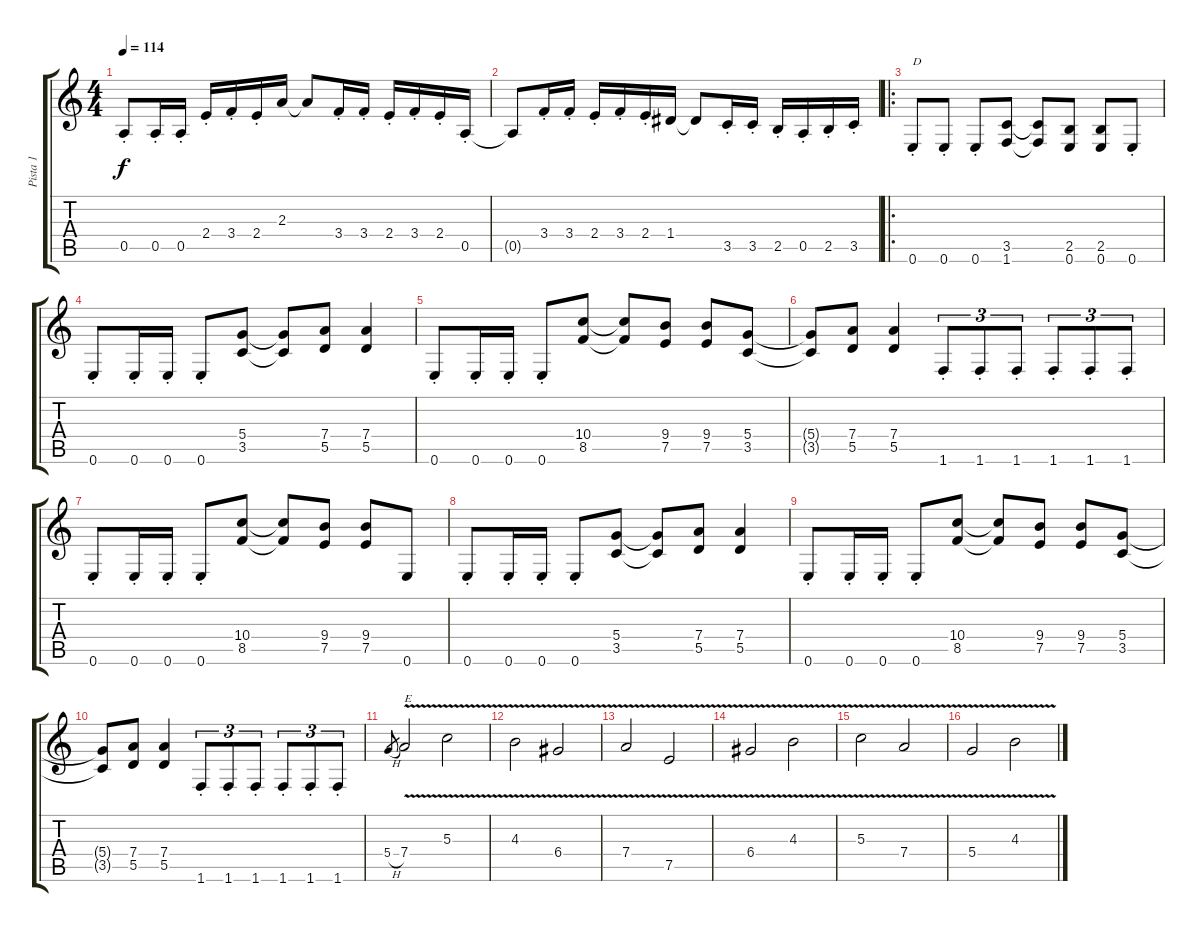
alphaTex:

\track ("Pista 1" "Pista 1") {instrument overdrivenguitar}
\staff {score tabs}
\tuning (E4 B3 G3 D3 A2 E2) {hide}
\ts (4 4)
\tempo 114
\clef g2
\ks c
0.5{st}.8{dy f} 0.5{st}.16 0.5{st}.16 2.4{st}.16 3.4{st}.16 2.4{st}.16 2.3.16 2.3{t}.8 3.4{st}.16 3.4{st}.16 2.4{st}.16 3.4{st}.16 2.4{st}.16 0.5{st}.16 |
0.5{t}.8 3.4{st}.16 3.4{st}.16 2.4{st}.16 3.4{st}.16 2.4{st}.16 1.4.16 1.4{t}.8 3.5{st}.16 3.5{st}.16 2.5{st}.16 0.5{st}.16 2.5{st}.16 3.5{st}.16 |
\ro
0.6{st}.8{txt "D"} 0.6{st}.8 0.6{st}.8 (3.5 1.6).8 (3.5{t} 1.6{t}).8 (2.5 0.6).8 (2.5 0.6).8 0.6{st}.8 |
0.6{st}.8 0.6{st}.16 0.6{st}.16 0.6{st}.8 (5.4 3.5).8 (5.4{t} 3.5{t}).8 (7.4 5.5).8 (7.4 5.5).4 |
0.6{st}.8 0.6{st}.16 0.6{st}.16 0.6{st}.8 (10.4 8.5).8 (10.4{t} 8.5{t}).8 (9.4 7.5).8 (9.4 7.5).8 (5.4 3.5).8 |
(5.4{t} 3.5{t}).8 (7.4 5.5).8 (7.4 5.5).4 1.6{st}.8{tu (3 2)} 1.6{st}.8{tu (3 2)} 1.6{st}.8{tu (3 2)} 1.6{st}.8{tu (3 2)} 1.6{st}.8{tu (3 2)} 1.6{st}.8{tu (3 2)} |
0.6{st}.8 0.6{st}.16 0.6{st}.16 0.6{st}.8 (10.4 8.5).8 (10.4{t} 8.5{t}).8 (9.4 7.5).8 (9.4 7.5).8 0.6.8 |
0.6{st}.8 0.6{st}.16 0.6{st}.16 0.6{st}.8 (5.4 3.5).8 (5.4{t} 3.5{t}).8 (7.4 5.5).8 (7.4 5.5).4 |
0.6{st}.8 0.6{st}.16 0.6{st}.16 0.6{st}.8 (10.4 8.5).8 (10.4{t} 8.5{t}).8 (9.4 7.5).8 (9.4 7.5).8 (5.4 3.5).8 |
(5.4{t} 3.5{t}).8 (7.4 5.5).8 (7.4 5.5).4 1.6{st}.8{tu (3 2)} 1.6{st}.8{tu (3 2)} 1.6{st}.8{tu (3 2)} 1.6{st}.8{tu (3 2)} 1.6{st}.8{tu (3 2)} 1.6{st}.8{tu (3 2)} |
5.4{h}.8{gr} 7.4{v}.2{txt "E"} 5.3{v}.2 |
4.3{v}.2 6.4{v}.2 |
7.4{v}.2 7.5{v}.2 |
6.4{v}.2 4.3{v}.2 |
5.3{v}.2 7.4{v}.2 |
5.4{v}.2 4.3{v}.2
